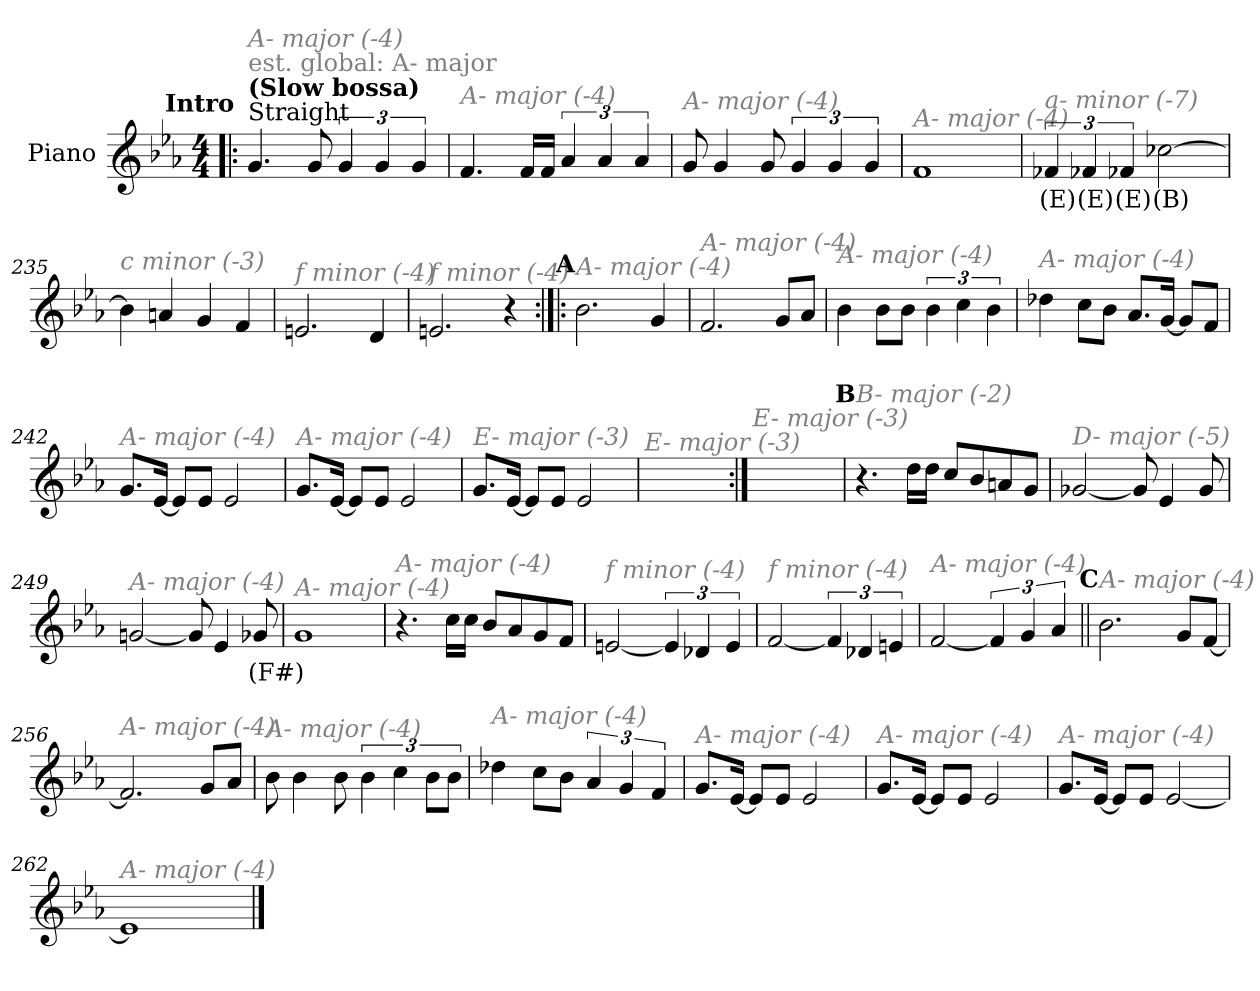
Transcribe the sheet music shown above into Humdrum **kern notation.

**kern	**text
*part1	*part1
*staff1	*staff1
*I"Piano	*
*I'Pno.	*
*clefG2	*
*k[b-e-a-]	*
*M4/4	*
!!LO:REH:place=s1:a:enc=none:fs=14:t=Intro
=1!|:	=1!|:
!LO:TX:a:t=Straight	!
!LO:TX:a:B:t=(Slow bossa)	!
!LO:TX:a:color=#808080:t=est. global&colon; A- major	!
!LO:TX:i:color=#808080:t=A- major (-4)	!
4.g/	.
8g/	.
6g/	.
6g/	.
6g/	.
=231	=231
!LO:TX:i:color=#808080:t=A- major (-4)	!
4.f/	.
16f/LL	.
16f/JJ	.
6a-/	.
6a-/	.
6a-/	.
=232	=232
!LO:TX:i:color=#808080:t=A- major (-4)	!
8g/	.
4g/	.
8g/	.
6g/	.
6g/	.
6g/	.
=233	=233
!LO:TX:i:color=#808080:t=A- major (-4)	!
1f	.
!!LO:LB:g=z
=234	=234
!LO:TX:i:color=#808080:t=a- minor (-7)	!
6f-Xi/	(E)
6f-Xi/	(E)
6f-Xi/	(E)
[2cc-Xi\	(B)
=235	=235
!LO:TX:i:color=#808080:t=c minor (-3)	!
4b\]	.
4an/	.
4g/	.
4f/	.
=236	=236
!LO:TX:i:color=#808080:t=f minor (-4)	!
2.en/	.
4d/	.
=237	=237
!LO:TX:i:color=#808080:t=f minor (-4)	!
2.en/	.
4r	.
!!LO:LB:g=z
!!LO:REH:place=s1:a:enc=none:fs=14:t=A
=238:|!|:	=238:|!|:
!LO:TX:i:color=#808080:t=A- major (-4)	!
2.b-\	.
4g/	.
=239	=239
!LO:TX:i:color=#808080:t=A- major (-4)	!
2.f/	.
8g/L	.
8a-/J	.
=240	=240
!LO:TX:i:color=#808080:t=A- major (-4)	!
4b-\	.
8b-\L	.
8b-\J	.
6b-\	.
6cc\	.
6b-\	.
=241	=241
!LO:TX:i:color=#808080:t=A- major (-4)	!
4dd-X\	.
8cc\L	.
8b-\J	.
8.a-/L	.
[16g/Jk	.
8g/L]	.
8f/J	.
!!LO:LB:g=z
=242	=242
!LO:TX:i:color=#808080:t=A- major (-4)	!
8.g/L	.
[16e-/Jk	.
8e-/L]	.
8e-/J	.
2e-/	.
=243	=243
!LO:TX:i:color=#808080:t=A- major (-4)	!
8.g/L	.
[16e-/Jk	.
8e-/L]	.
8e-/J	.
2e-/	.
=244	=244
!LO:TX:i:color=#808080:t=E- major (-3)	!
8.g/L	.
[16e-/Jk	.
8e-/L]	.
8e-/J	.
2e-/	.
=245	=245
!LO:TX:i:color=#808080:t=E- major (-3)	!
1ryy	.
!!LO:LB:g=z
=246:|!	=246:|!
!LO:TX:i:color=#808080:t=E- major (-3)	!
1ryy	.
!!LO:REH:place=s1:a:enc=none:fs=14:t=B
=247	=247
!LO:TX:i:color=#808080:t=B- major (-2)	!
4.r	.
16dd\LL	.
16dd\JJ	.
8cc/L	.
8b-/	.
8an/	.
8g/J	.
=248	=248
!LO:TX:i:color=#808080:t=D- major (-5)	!
[2g-X/	.
8g-/]	.
4e-/	.
8g-/	.
=249	=249
!LO:TX:i:color=#808080:t=A- major (-4)	!
[2gn/	.
8g/]	.
4e-/	.
8g-Xi/	(F#)
!!LO:LB:g=z
=250	=250
!LO:TX:i:color=#808080:t=A- major (-4)	!
1g	.
=251	=251
!LO:TX:i:color=#808080:t=A- major (-4)	!
4.r	.
16cc\LL	.
16cc\JJ	.
8b-/L	.
8a-/	.
8g/	.
8f/J	.
=252	=252
!LO:TX:i:color=#808080:t=f minor (-4)	!
[2en/	.
6e/]	.
6d-X/	.
6e/	.
=253	=253
!LO:TX:i:color=#808080:t=f minor (-4)	!
[2f/	.
6f/]	.
6d-X/	.
6en/	.
!!LO:LB:g=z
=254	=254
!LO:TX:i:color=#808080:t=A- major (-4)	!
[2f/	.
6f/]	.
6g/	.
6a-/	.
!!LO:REH:place=s1:a:enc=none:fs=14:t=C
=255||	=255||
!LO:TX:i:color=#808080:t=A- major (-4)	!
2.b-\	.
8g/L	.
[8f/J	.
=256	=256
!LO:TX:i:color=#808080:t=A- major (-4)	!
2.f/]	.
8g/L	.
8a-/J	.
=257	=257
!LO:TX:i:color=#808080:t=A- major (-4)	!
8b-\	.
4b-\	.
8b-\	.
6b-\	.
6cc\	.
12b-\L	.
12b-\J	.
!!LO:LB:g=z
=258	=258
!LO:TX:i:color=#808080:t=A- major (-4)	!
4dd-X\	.
8cc\L	.
8b-\J	.
6a-/	.
6g/	.
6f/	.
=259	=259
!LO:TX:i:color=#808080:t=A- major (-4)	!
8.g/L	.
[16e-/Jk	.
8e-/L]	.
8e-/J	.
2e-/	.
=260	=260
!LO:TX:i:color=#808080:t=A- major (-4)	!
8.g/L	.
[16e-/Jk	.
8e-/L]	.
8e-/J	.
2e-/	.
=261	=261
!LO:TX:i:color=#808080:t=A- major (-4)	!
8.g/L	.
[16e-/Jk	.
8e-/L]	.
8e-/J	.
[2e-/	.
=262	=262
!LO:TX:i:color=#808080:t=A- major (-4)	!
1e-]	.
==	==
*-	*-
